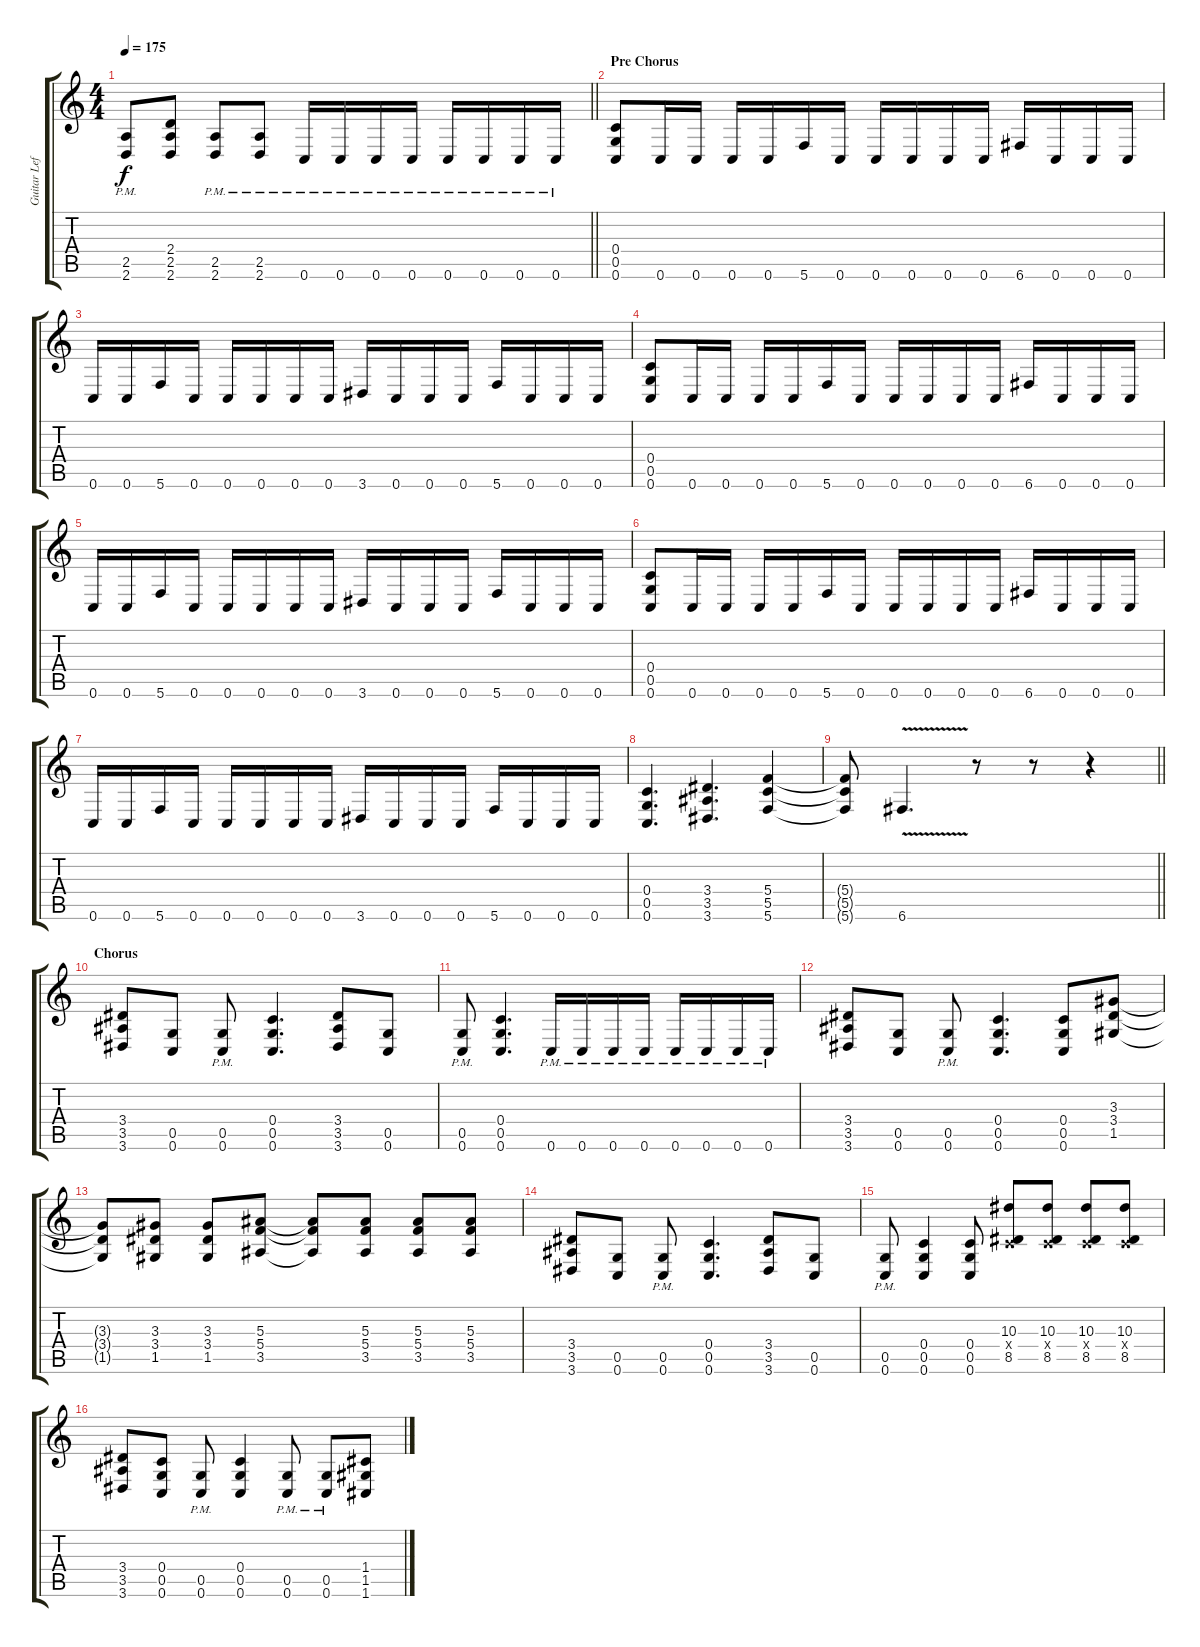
\track ("Guitar Left" "Guitar Lef") {instrument distortionguitar}
\staff {score tabs}
\tuning (D4 A3 F3 C3 G2 C2) {hide}
\ts (4 4)
\tempo 175
\clef g2
\barLineRight lightlight
\ks c
(2.5{pm} 2.6{pm}).8{dy f} (2.4 2.5 2.6).8 (2.5{pm} 2.6{pm}).8 (2.5{pm} 2.6{pm}).8 0.6{pm}.16 0.6{pm}.16 0.6{pm}.16 0.6{pm}.16 0.6{pm}.16 0.6{pm}.16 0.6{pm}.16 0.6{pm}.16 |
\section ("" "Pre Chorus")
(0.4 0.5 0.6).8 0.6.16 0.6.16 0.6.16 0.6.16 5.6.16 0.6.16 0.6.16 0.6.16 0.6.16 0.6.16 6.6.16 0.6.16 0.6.16 0.6.16 |
0.6.16 0.6.16 5.6.16 0.6.16 0.6.16 0.6.16 0.6.16 0.6.16 3.6.16 0.6.16 0.6.16 0.6.16 5.6.16 0.6.16 0.6.16 0.6.16 |
(0.4 0.5 0.6).8 0.6.16 0.6.16 0.6.16 0.6.16 5.6.16 0.6.16 0.6.16 0.6.16 0.6.16 0.6.16 6.6.16 0.6.16 0.6.16 0.6.16 |
0.6.16 0.6.16 5.6.16 0.6.16 0.6.16 0.6.16 0.6.16 0.6.16 3.6.16 0.6.16 0.6.16 0.6.16 5.6.16 0.6.16 0.6.16 0.6.16 |
(0.4 0.5 0.6).8 0.6.16 0.6.16 0.6.16 0.6.16 5.6.16 0.6.16 0.6.16 0.6.16 0.6.16 0.6.16 6.6.16 0.6.16 0.6.16 0.6.16 |
0.6.16 0.6.16 5.6.16 0.6.16 0.6.16 0.6.16 0.6.16 0.6.16 3.6.16 0.6.16 0.6.16 0.6.16 5.6.16 0.6.16 0.6.16 0.6.16 |
(0.4 0.5 0.6).4{d} (3.4 3.5 3.6).4{d} (5.4 5.5 5.6).4 |
\barLineRight lightlight
(5.4{t} 5.5{t} 5.6{t}).8 6.6{v}.4{d} r.8 r.8 r.4 |
\section ("" "Chorus")
(3.4 3.5 3.6).8 (0.5 0.6).8 (0.5{pm} 0.6{pm}).8 (0.4 0.5 0.6).4{d} (3.4 3.5 3.6).8 (0.5 0.6).8 |
(0.5{pm} 0.6{pm}).8 (0.4 0.5 0.6).4{d} 0.6{pm}.16 0.6{pm}.16 0.6{pm}.16 0.6{pm}.16 0.6{pm}.16 0.6{pm}.16 0.6{pm}.16 0.6{pm}.16 |
(3.4 3.5 3.6).8 (0.5 0.6).8 (0.5{pm} 0.6{pm}).8 (0.4 0.5 0.6).4{d} (0.4 0.5 0.6).8 (3.3 3.4 1.5).8 |
(3.3{t} 3.4{t} 1.5{t}).8 (3.3 3.4 1.5).8 (3.3 3.4 1.5).8 (5.3 5.4 3.5).8 (5.3{t} 5.4{t} 3.5{t}).8 (5.3 5.4 3.5).8 (5.3 5.4 3.5).8 (5.3 5.4 3.5).8 |
(3.4 3.5 3.6).8 (0.5 0.6).8 (0.5{pm} 0.6{pm}).8 (0.4 0.5 0.6).4{d} (3.4 3.5 3.6).8 (0.5 0.6).8 |
(0.5{pm} 0.6{pm}).8 (0.4 0.5 0.6).4 (0.4 0.5 0.6).8 (10.3 0.4{x} 8.5).8 (10.3 0.4{x} 8.5).8 (10.3 0.4{x} 8.5).8 (10.3 0.4{x} 8.5).8 |
(3.4 3.5 3.6).8 (0.4 0.5 0.6).8 (0.5{pm} 0.6{pm}).8 (0.4 0.5 0.6).4 (0.5{pm} 0.6{pm}).8 (0.5{pm} 0.6{pm}).8 (1.4 1.5 1.6).8
